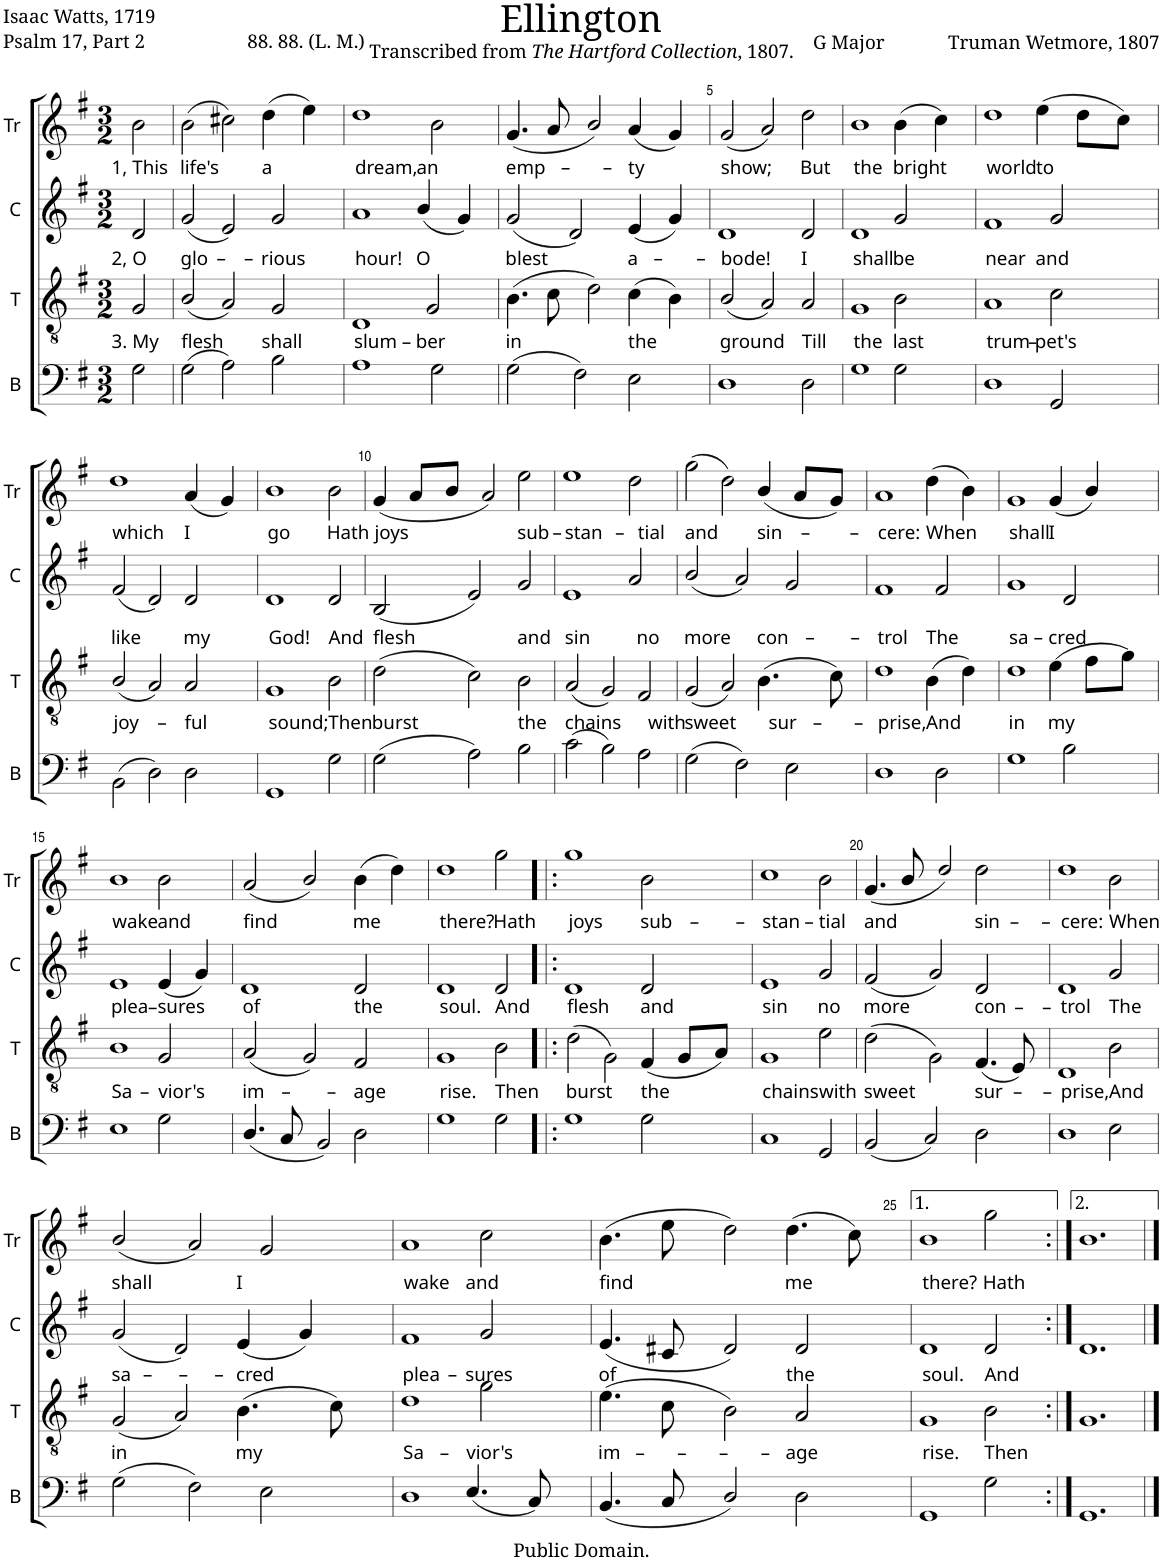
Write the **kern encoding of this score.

**kern	**kern	**text	**kern	**text	**kern	**text
*part4	*part3	*part3	*part2	*part2	*part1	*part1
*staff4	*staff3	*staff3	*staff2	*staff2	*staff1	*staff1
*I"B	*I"T	*	*I"C	*	*I"Tr	*
*I'B	*I'T	*	*I'C	*	*I'Tr	*
*clefF4	*clefGv2	*	*clefG2	*	*clefG2	*
*k[f#]	*k[f#]	*	*k[f#]	*	*k[f#]	*
*M3/2	*M3/2	*	*M3/2	*	*M3/2	*
=1	=1	=1	=1	=1	=1	=1
!	!	!LO:LY:b	!	!LO:LY:b	!	!LO:LY:b
2G\	2G/	3. My	2d/	2, O	2b\	1, This
=2	=2	=2	=2	=2	=2	=2
!	!	!LO:LY:b	!	!LO:LY:b	!	!LO:LY:b
(2G\	(2B/	flesh	(2g/	glo-	(2b\	life's
2A\)	2A/)	.	2e/)	.	2cc#X\)	.
!	!	!LO:LY:b	!	!LO:LY:b	!	!LO:LY:b
2B\	2G/	shall	2g/	-rious	(4dd\	a
.	.	.	.	.	4ee\)	.
=3	=3	=3	=3	=3	=3	=3
!	!	!LO:LY:b	!	!LO:LY:b	!	!LO:LY:b
1A	1D	slum-	1a	hour!	1dd	dream,
!	!	!LO:LY:b	!	!LO:LY:b	!	!LO:LY:b
2G\	2G/	-ber	(4b/	O	2b\	an
.	.	.	4g/)	.	.	.
=4	=4	=4	=4	=4	=4	=4
!	!	!LO:LY:b	!	!LO:LY:b	!	!LO:LY:b
(2G\	(4.B\	in	(2g/	blest	(4.g/	emp-
.	8c\	.	.	.	8a/	.
2F#\)	2d\)	.	2d/)	.	2b/)	.
!	!	!LO:LY:b	!	!LO:LY:b	!	!LO:LY:b
2E\	(4c\	the	(4e/	a-	(4a/	-ty
.	4B\)	.	4g/)	.	4g/)	.
=5	=5	=5	=5	=5	=5	=5
!	!	!LO:LY:b	!	!LO:LY:b	!	!LO:LY:b
1D	(2B/	ground	1d	-bode!	(2g/	show;
.	2A/)	.	.	.	2a/)	.
!	!	!LO:LY:b	!	!LO:LY:b	!	!LO:LY:b
2D\	2A/	Till	2d/	I	2dd\	But
=6	=6	=6	=6	=6	=6	=6
!	!	!LO:LY:b	!	!LO:LY:b	!	!LO:LY:b
1G	1G	the	1d	shall	1b	the
!	!	!LO:LY:b	!	!LO:LY:b	!	!LO:LY:b
2G\	2B\	last	2g/	be	(4b\	bright
.	.	.	.	.	4cc\)	.
=7	=7	=7	=7	=7	=7	=7
!	!	!LO:LY:b	!	!LO:LY:b	!	!LO:LY:b
1D	1A	trum-	1f#	near	1dd	world
!	!	!LO:LY:b	!	!LO:LY:b	!	!LO:LY:b
2GG/	2c\	-pet's	2g/	and	(4ee\	to
.	.	.	.	.	8dd\L	.
.	.	.	.	.	8cc\J)	.
!!LO:LB:g=z
=8	=8	=8	=8	=8	=8	=8
!	!	!LO:LY:b	!	!LO:LY:b	!	!LO:LY:b
(2BB\	(2B/	joy-	(2f#/	like	1dd	which
2D\)	2A/)	.	2d/)	.	.	.
!	!	!LO:LY:b	!	!LO:LY:b	!	!LO:LY:b
2D\	2A/	-ful	2d/	my	(4a/	I
.	.	.	.	.	4g/)	.
=9	=9	=9	=9	=9	=9	=9
!	!	!LO:LY:b	!	!LO:LY:b	!	!LO:LY:b
1GG	1G	sound;	1d	God!	1b	go
!	!	!LO:LY:b	!	!LO:LY:b	!	!LO:LY:b
2G\	2B\	Then	2d/	And	2b\	Hath
=10	=10	=10	=10	=10	=10	=10
!	!	!LO:LY:b	!	!LO:LY:b	!	!LO:LY:b
(2G\	(2d\	burst	(2B/	flesh	(4g/	joys
.	.	.	.	.	8a/L	.
.	.	.	.	.	8b/J	.
2A\)	2c\)	.	2e/)	.	2a/)	.
!	!	!LO:LY:b	!	!LO:LY:b	!	!LO:LY:b
2B\	2B\	the	2g/	and	2ee\	sub-
=11	=11	=11	=11	=11	=11	=11
!	!	!LO:LY:b	!	!LO:LY:b	!	!LO:LY:b
(2c\	(2A/	chains	1e	sin	1ee	-stan-
2B\)	2G/)	.	.	.	.	.
!	!	!LO:LY:b	!	!LO:LY:b	!	!LO:LY:b
2A\	2F#/	with	2a/	no	2dd\	-tial
=12	=12	=12	=12	=12	=12	=12
!	!	!LO:LY:b	!	!LO:LY:b	!	!LO:LY:b
(2G\	(2G/	sweet	(2b/	more	(2gg\	and
2F#\)	2A/)	.	2a/)	.	2dd\)	.
!	!	!LO:LY:b	!	!LO:LY:b	!	!LO:LY:b
2E\	(4.B\	sur-	2g/	con-	(4b/	sin-
.	.	.	.	.	8a/L	.
.	8c\)	.	.	.	8g/J)	.
=13	=13	=13	=13	=13	=13	=13
!	!	!LO:LY:b	!	!LO:LY:b	!	!LO:LY:b
1D	1d	-prise,	1f#	-trol	1a	-cere:
!	!	!LO:LY:b	!	!LO:LY:b	!	!LO:LY:b
2D\	(4B\	And	2f#/	The	(4dd\	When
.	4d\)	.	.	.	4b\)	.
=14	=14	=14	=14	=14	=14	=14
!	!	!LO:LY:b	!	!LO:LY:b	!	!LO:LY:b
1G	1d	in	1g	sa-	1g	shall
!	!	!LO:LY:b	!	!LO:LY:b	!	!LO:LY:b
2B\	(4e\	my	2d/	-cred	(4g/	I
.	8f#\L	.	.	.	4b/)	.
.	8g\J)	.	.	.	.	.
!!LO:LB:g=z
=15	=15	=15	=15	=15	=15	=15
!	!	!LO:LY:b	!	!LO:LY:b	!	!LO:LY:b
1E	1B	Sa-	1e	plea-	1b	wake
!	!	!LO:LY:b	!	!LO:LY:b	!	!LO:LY:b
2G\	2G/	-vior's	(4e/	-sures	2b\	and
.	.	.	4g/)	.	.	.
=16	=16	=16	=16	=16	=16	=16
!	!	!LO:LY:b	!	!LO:LY:b	!	!LO:LY:b
(4.D/	(2A/	im-	1d	of	(2a/	find
8C/	.	.	.	.	.	.
2BB/)	2G/)	.	.	.	2b/)	.
!	!	!LO:LY:b	!	!LO:LY:b	!	!LO:LY:b
2D\	2F#/	-age	2d/	the	(4b\	me
.	.	.	.	.	4dd\)	.
=17	=17	=17	=17	=17	=17	=17
!	!	!LO:LY:b	!	!LO:LY:b	!	!LO:LY:b
1G	1G	rise.	1d	soul.	1dd	there?
!	!	!LO:LY:b	!	!LO:LY:b	!	!LO:LY:b
2G\	2B\	Then	2d/	And	2gg\	Hath
=18!|:	=18!|:	=18!|:	=18!|:	=18!|:	=18!|:	=18!|:
!	!	!LO:LY:b	!	!LO:LY:b	!	!LO:LY:b
1G	(2d\	burst	1d	flesh	1gg	joys
.	2G\)	.	.	.	.	.
!	!	!LO:LY:b	!	!LO:LY:b	!	!LO:LY:b
2G\	(4F#/	the	2d/	and	2b\	sub-
.	8G/L	.	.	.	.	.
.	8A/J)	.	.	.	.	.
=19	=19	=19	=19	=19	=19	=19
!	!	!LO:LY:b	!	!LO:LY:b	!	!LO:LY:b
1C	1G	chains	1e	sin	1cc	-stan-
!	!	!LO:LY:b	!	!LO:LY:b	!	!LO:LY:b
2GG/	2e\	with	2g/	no	2b\	-tial
=20	=20	=20	=20	=20	=20	=20
!	!	!LO:LY:b	!	!LO:LY:b	!	!LO:LY:b
(2BB/	(2d\	sweet	(2f#/	more	(4.g/	and
.	.	.	.	.	8b/	.
2C/)	2G\)	.	2g/)	.	2dd/)	.
!	!	!LO:LY:b	!	!LO:LY:b	!	!LO:LY:b
2D\	(4.F#/	sur-	2d/	con-	2dd\	sin-
.	8E/)	.	.	.	.	.
=21	=21	=21	=21	=21	=21	=21
!	!	!LO:LY:b	!	!LO:LY:b	!	!LO:LY:b
1D	1D	-prise,	1d	-trol	1dd	-cere:
!	!	!LO:LY:b	!	!LO:LY:b	!	!LO:LY:b
2E\	2B\	And	2g/	The	2b\	When
!!LO:LB:g=z
=22	=22	=22	=22	=22	=22	=22
!	!	!LO:LY:b	!	!LO:LY:b	!	!LO:LY:b
(2G\	(2G/	in	(2g/	sa-	(2b/	shall
2F#\)	2A/)	.	2d/)	.	2a/)	.
!	!	!LO:LY:b	!	!LO:LY:b	!	!LO:LY:b
2E\	(4.B\	my	(4e/	-cred	2g/	I
.	.	.	4g/)	.	.	.
.	8c\)	.	.	.	.	.
=23	=23	=23	=23	=23	=23	=23
!	!	!LO:LY:b	!	!LO:LY:b	!	!LO:LY:b
1D	1d	Sa-	1f#	plea-	1a	wake
!	!	!LO:LY:b	!	!LO:LY:b	!	!LO:LY:b
(4.E/	2g\	-vior's	2g/	-sures	2cc\	and
8C/)	.	.	.	.	.	.
=24	=24	=24	=24	=24	=24	=24
!	!	!LO:LY:b	!	!LO:LY:b	!	!LO:LY:b
(4.BB/	(4.e\	im-	(4.e/	of	(4.b\	find
8C/	8c\	.	8c#X/	.	8ee\	.
2D/)	2B\)	.	2d/)	.	2dd\)	.
!	!	!LO:LY:b	!	!LO:LY:b	!	!LO:LY:b
2D\	2A/	-age	2d/	the	(4.dd\	me
.	.	.	.	.	8cc\)	.
=25	=25	=25	=25	=25	=25	=25
!	!	!LO:LY:b	!	!LO:LY:b	!	!LO:LY:b
1GG	1G	rise.	1d	soul.	1b	there?
!	!	!LO:LY:b	!	!LO:LY:b	!	!LO:LY:b
2G\	2B\	Then	2d/	And	2gg\	Hath
=26:|!	=26:|!	=26:|!	=26:|!	=26:|!	=26:|!	=26:|!
1.GG	1.G	.	1.d	.	1.b	.
==	==	==	==	==	==	==
*-	*-	*-	*-	*-	*-	*-
